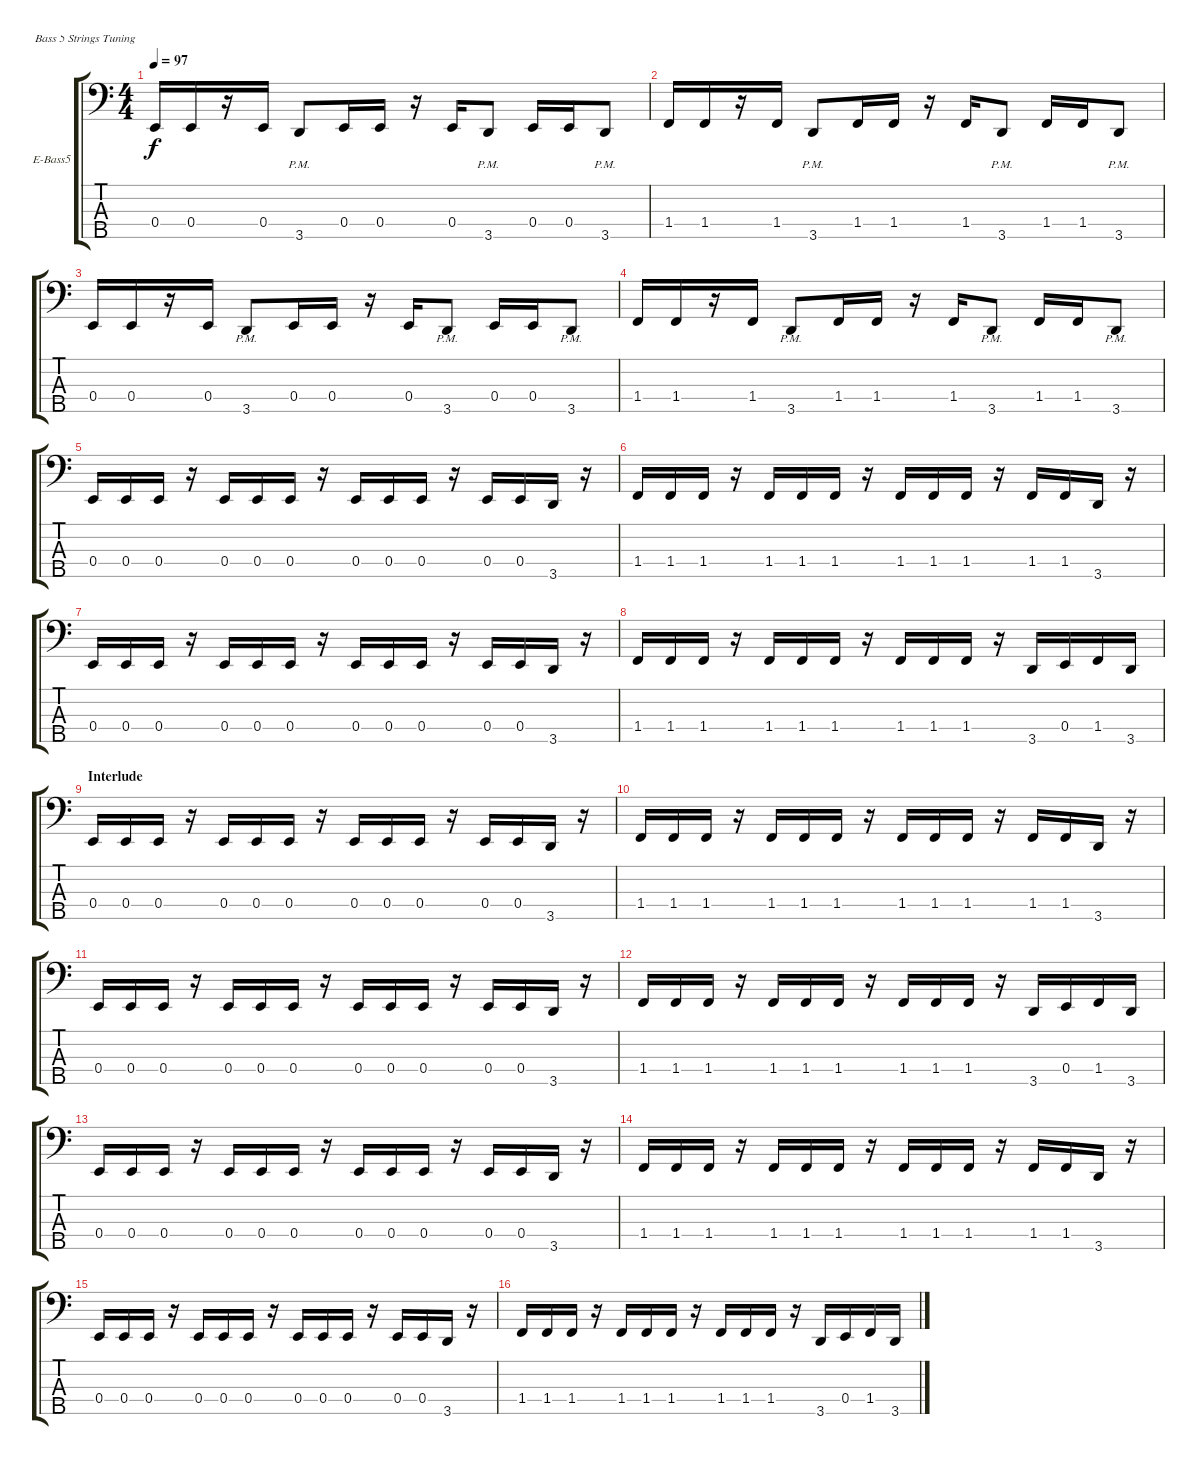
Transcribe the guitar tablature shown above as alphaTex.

\bracketExtendMode groupsimilarinstruments
\firstSystemTrackNameOrientation horizontal
\otherSystemsTrackNameOrientation horizontal
\track ("Tobin Esperance" "E-Bass5") {instrument electricbassfinger}
\staff {score tabs}
\tuning (G2 D2 A1 E1 B0)
\ts (4 4)
\tempo 97
\clef f4
\ks c
0.4.16{dy f} 0.4.16 r.16 0.4.16 3.5{pm}.8 0.4.16 0.4.16 r.16 0.4.16 3.5{pm}.8 0.4.16 0.4.16 3.5{pm}.8 |
1.4.16 1.4.16 r.16 1.4.16 3.5{pm}.8 1.4.16 1.4.16 r.16 1.4.16 3.5{pm}.8 1.4.16 1.4.16 3.5{pm}.8 |
0.4.16 0.4.16 r.16 0.4.16 3.5{pm}.8 0.4.16 0.4.16 r.16 0.4.16 3.5{pm}.8 0.4.16 0.4.16 3.5{pm}.8 |
1.4.16 1.4.16 r.16 1.4.16 3.5{pm}.8 1.4.16 1.4.16 r.16 1.4.16 3.5{pm}.8 1.4.16 1.4.16 3.5{pm}.8 |
0.4.16 0.4.16 0.4.16 r.16 0.4.16 0.4.16 0.4.16 r.16 0.4.16 0.4.16 0.4.16 r.16 0.4.16 0.4.16 3.5.16 r.16 |
1.4.16 1.4.16 1.4.16 r.16 1.4.16 1.4.16 1.4.16 r.16 1.4.16 1.4.16 1.4.16 r.16 1.4.16 1.4.16 3.5.16 r.16 |
0.4.16 0.4.16 0.4.16 r.16 0.4.16 0.4.16 0.4.16 r.16 0.4.16 0.4.16 0.4.16 r.16 0.4.16 0.4.16 3.5.16 r.16 |
1.4.16 1.4.16 1.4.16 r.16 1.4.16 1.4.16 1.4.16 r.16 1.4.16 1.4.16 1.4.16 r.16 3.5.16 0.4.16 1.4.16 3.5.16 |
\section ("" "Interlude")
0.4.16 0.4.16 0.4.16 r.16 0.4.16 0.4.16 0.4.16 r.16 0.4.16 0.4.16 0.4.16 r.16 0.4.16 0.4.16 3.5.16 r.16 |
1.4.16 1.4.16 1.4.16 r.16 1.4.16 1.4.16 1.4.16 r.16 1.4.16 1.4.16 1.4.16 r.16 1.4.16 1.4.16 3.5.16 r.16 |
0.4.16 0.4.16 0.4.16 r.16 0.4.16 0.4.16 0.4.16 r.16 0.4.16 0.4.16 0.4.16 r.16 0.4.16 0.4.16 3.5.16 r.16 |
1.4.16 1.4.16 1.4.16 r.16 1.4.16 1.4.16 1.4.16 r.16 1.4.16 1.4.16 1.4.16 r.16 3.5.16 0.4.16 1.4.16 3.5.16 |
0.4.16 0.4.16 0.4.16 r.16 0.4.16 0.4.16 0.4.16 r.16 0.4.16 0.4.16 0.4.16 r.16 0.4.16 0.4.16 3.5.16 r.16 |
1.4.16 1.4.16 1.4.16 r.16 1.4.16 1.4.16 1.4.16 r.16 1.4.16 1.4.16 1.4.16 r.16 1.4.16 1.4.16 3.5.16 r.16 |
0.4.16 0.4.16 0.4.16 r.16 0.4.16 0.4.16 0.4.16 r.16 0.4.16 0.4.16 0.4.16 r.16 0.4.16 0.4.16 3.5.16 r.16 |
1.4.16 1.4.16 1.4.16 r.16 1.4.16 1.4.16 1.4.16 r.16 1.4.16 1.4.16 1.4.16 r.16 3.5.16 0.4.16 1.4.16 3.5.16
